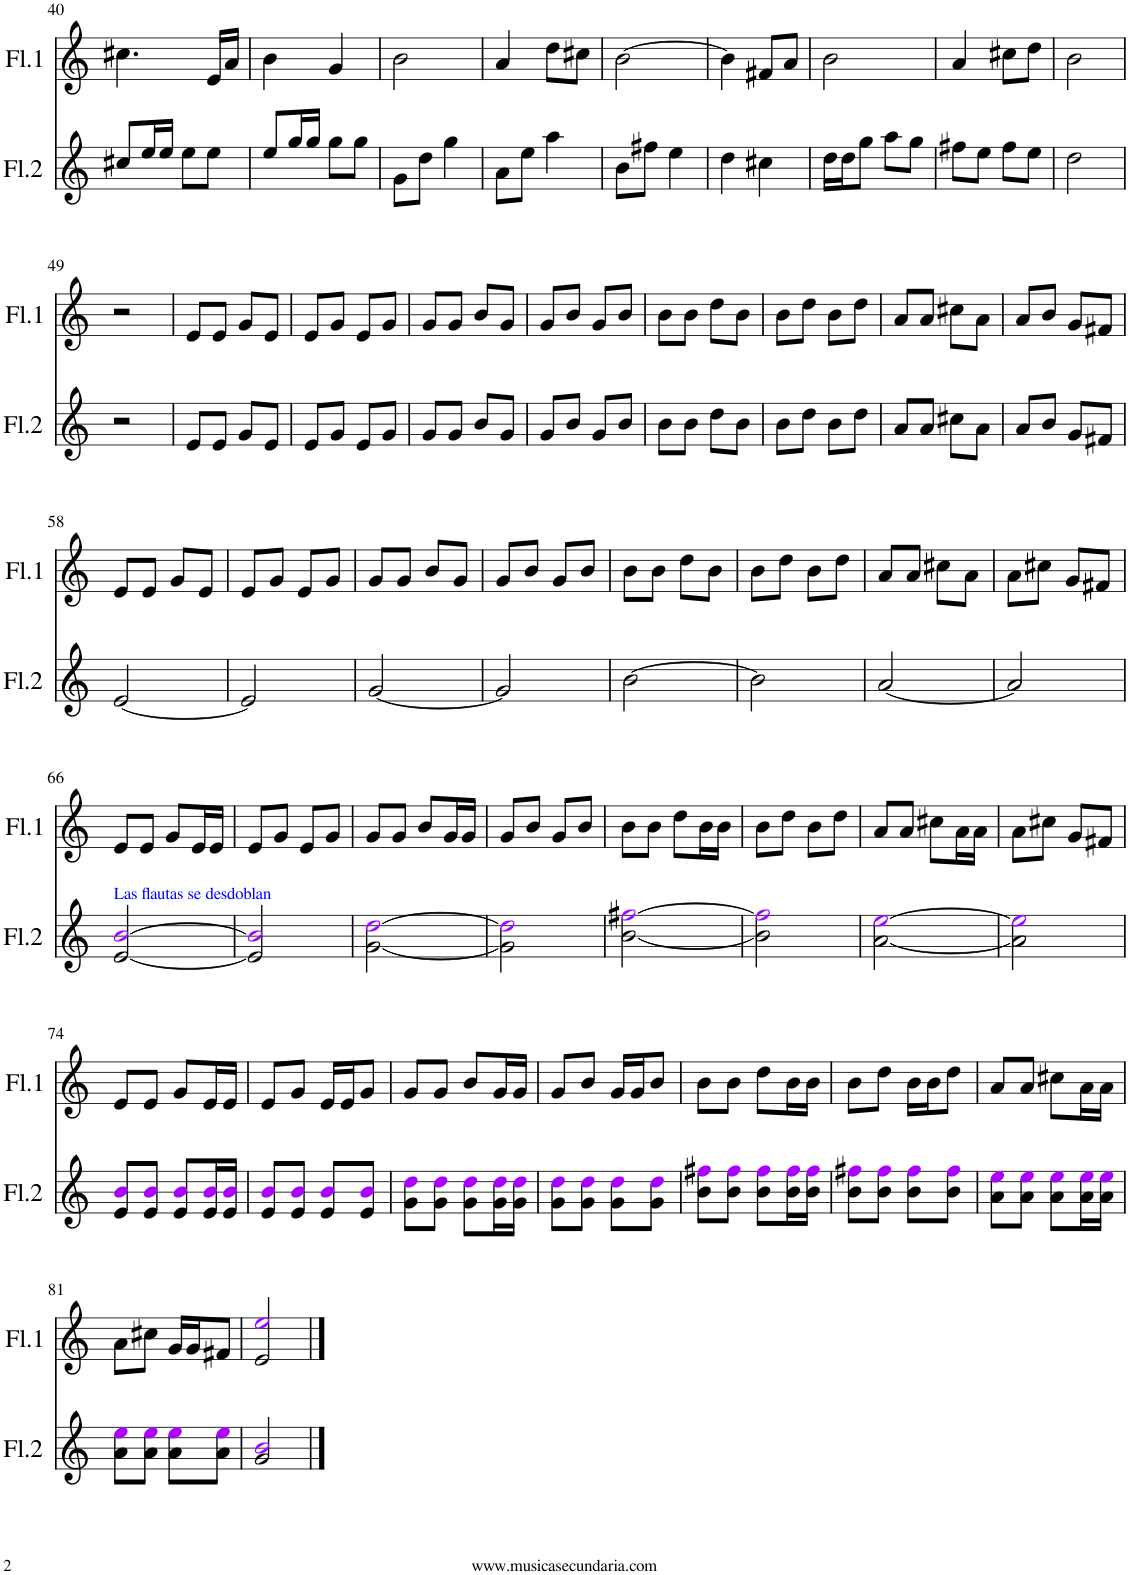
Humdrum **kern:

**kern	**kern
*part2	*part1
*staff2	*staff1
*I"Flauta 2	*I"Flauta 1
*I'Fl.2	*I'Fl.1
!!LO:PB:g=z
*clefG2	*clefG2
*k[]	*k[]
*M2/4	*M2/4
=40	=40
8cc#X/L	4.cc#X\
16ee/L	.
16ee/JJ	.
8ee\L	.
8ee\J	16e/LL
.	16a/JJ
=41	=41
8ee/L	4b\
16gg/L	.
16gg/JJ	.
8gg\L	4g/
8gg\J	.
=42	=42
8g\L	2b\
8dd\J	.
4gg\	.
=43	=43
8a\L	4a/
8ee\J	.
4aa\	8dd\L
.	8cc#X\J
=44	=44
8b\L	[2b\
8ff#X\J	.
4ee\	.
=45	=45
4dd\	4b\]
4cc#X\	8f#X/L
.	8a/J
=46	=46
16dd\LL	2b\
16dd\J	.
8gg\J	.
8aa\L	.
8gg\J	.
=47	=47
8ff#X\L	4a/
8ee\J	.
8ff#\L	8cc#X\L
8ee\J	8dd\J
=48	=48
2dd\	2b\
!!LO:LB:g=z
=49	=49
2r	2r
=50	=50
8e/L	8e/L
8e/J	8e/J
8g/L	8g/L
8e/J	8e/J
=51	=51
8e/L	8e/L
8g/J	8g/J
8e/L	8e/L
8g/J	8g/J
=52	=52
8g/L	8g/L
8g/J	8g/J
8b/L	8b/L
8g/J	8g/J
=53	=53
8g/L	8g/L
8b/J	8b/J
8g/L	8g/L
8b/J	8b/J
=54	=54
8b\L	8b\L
8b\J	8b\J
8dd\L	8dd\L
8b\J	8b\J
=55	=55
8b\L	8b\L
8dd\J	8dd\J
8b\L	8b\L
8dd\J	8dd\J
=56	=56
8a/L	8a/L
8a/J	8a/J
8cc#X\L	8cc#X\L
8a\J	8a\J
=57	=57
8a/L	8a/L
8b/J	8b/J
8g/L	8g/L
8f#X/J	8f#X/J
!!LO:LB:g=z
=58	=58
[2e/	8e/L
.	8e/J
.	8g/L
.	8e/J
=59	=59
2e/]	8e/L
.	8g/J
.	8e/L
.	8g/J
=60	=60
[2g/	8g/L
.	8g/J
.	8b/L
.	8g/J
=61	=61
2g/]	8g/L
.	8b/J
.	8g/L
.	8b/J
=62	=62
[2b\	8b\L
.	8b\J
.	8dd\L
.	8b\J
=63	=63
2b\]	8b\L
.	8dd\J
.	8b\L
.	8dd\J
=64	=64
[2a/	8a/L
.	8a/J
.	8cc#X\L
.	8a\J
=65	=65
2a/]	8a\L
.	8cc#X\J
.	8g/L
.	8f#X/J
!!LO:LB:g=z
=66	=66
!LO:TX:a:color=#0000FF:t=Las flautas se desdoblan	!
[2e/ [2bi/	8e/L
.	8e/J
.	8g/L
.	16e/L
.	16e/JJ
=67	=67
2e/] 2bi/]	8e/L
.	8g/J
.	8e/L
.	8g/J
=68	=68
[2g\ [2ddi\	8g/L
.	8g/J
.	8b/L
.	16g/L
.	16g/JJ
=69	=69
2g\] 2ddi\]	8g/L
.	8b/J
.	8g/L
.	8b/J
=70	=70
[2b\ [2ff#Xi\	8b\L
.	8b\J
.	8dd\L
.	16b\L
.	16b\JJ
=71	=71
2b\] 2ff#i\]	8b\L
.	8dd\J
.	8b\L
.	8dd\J
=72	=72
[2a\ [2eei\	8a/L
.	8a/J
.	8cc#X\L
.	16a\L
.	16a\JJ
=73	=73
2a\] 2eei\]	8a\L
.	8cc#X\J
.	8g/L
.	8f#X/J
!!LO:LB:g=z
=74	=74
8e/ 8bi/L	8e/L
8e/ 8bi/J	8e/J
8e/ 8bi/L	8g/L
16e/ 16bi/L	16e/L
16e/ 16bi/JJ	16e/JJ
=75	=75
8e/ 8bi/L	8e/L
8e/ 8bi/J	8g/J
8e/ 8bi/L	16e/LL
.	16e/J
8e/ 8bi/J	8g/J
=76	=76
8g\ 8ddi\L	8g/L
8g\ 8ddi\J	8g/J
8g\ 8ddi\L	8b/L
16g\ 16ddi\L	16g/L
16g\ 16ddi\JJ	16g/JJ
=77	=77
8g\ 8ddi\L	8g/L
8g\ 8ddi\J	8b/J
8g\ 8ddi\L	16g/LL
.	16g/J
8g\ 8ddi\J	8b/J
=78	=78
8b\ 8ff#Xi\L	8b\L
8b\ 8ff#i\J	8b\J
8b\ 8ff#i\L	8dd\L
16b\ 16ff#i\L	16b\L
16b\ 16ff#i\JJ	16b\JJ
=79	=79
8b\ 8ff#Xi\L	8b\L
8b\ 8ff#i\J	8dd\J
8b\ 8ff#i\L	16b\LL
.	16b\J
8b\ 8ff#i\J	8dd\J
=80	=80
8a\ 8eei\L	8a/L
8a\ 8eei\J	8a/J
8a\ 8eei\L	8cc#X\L
16a\ 16eei\L	16a\L
16a\ 16eei\JJ	16a\JJ
!!LO:LB:g=z
=81	=81
8a\ 8eei\L	8a\L
8a\ 8eei\J	8cc#X\J
8a\ 8eei\L	16g/LL
.	16g/J
8a\ 8eei\J	8f#X/J
=82	=82
2g/ 2bi/	2e/ 2eei/
==	==
*-	*-
